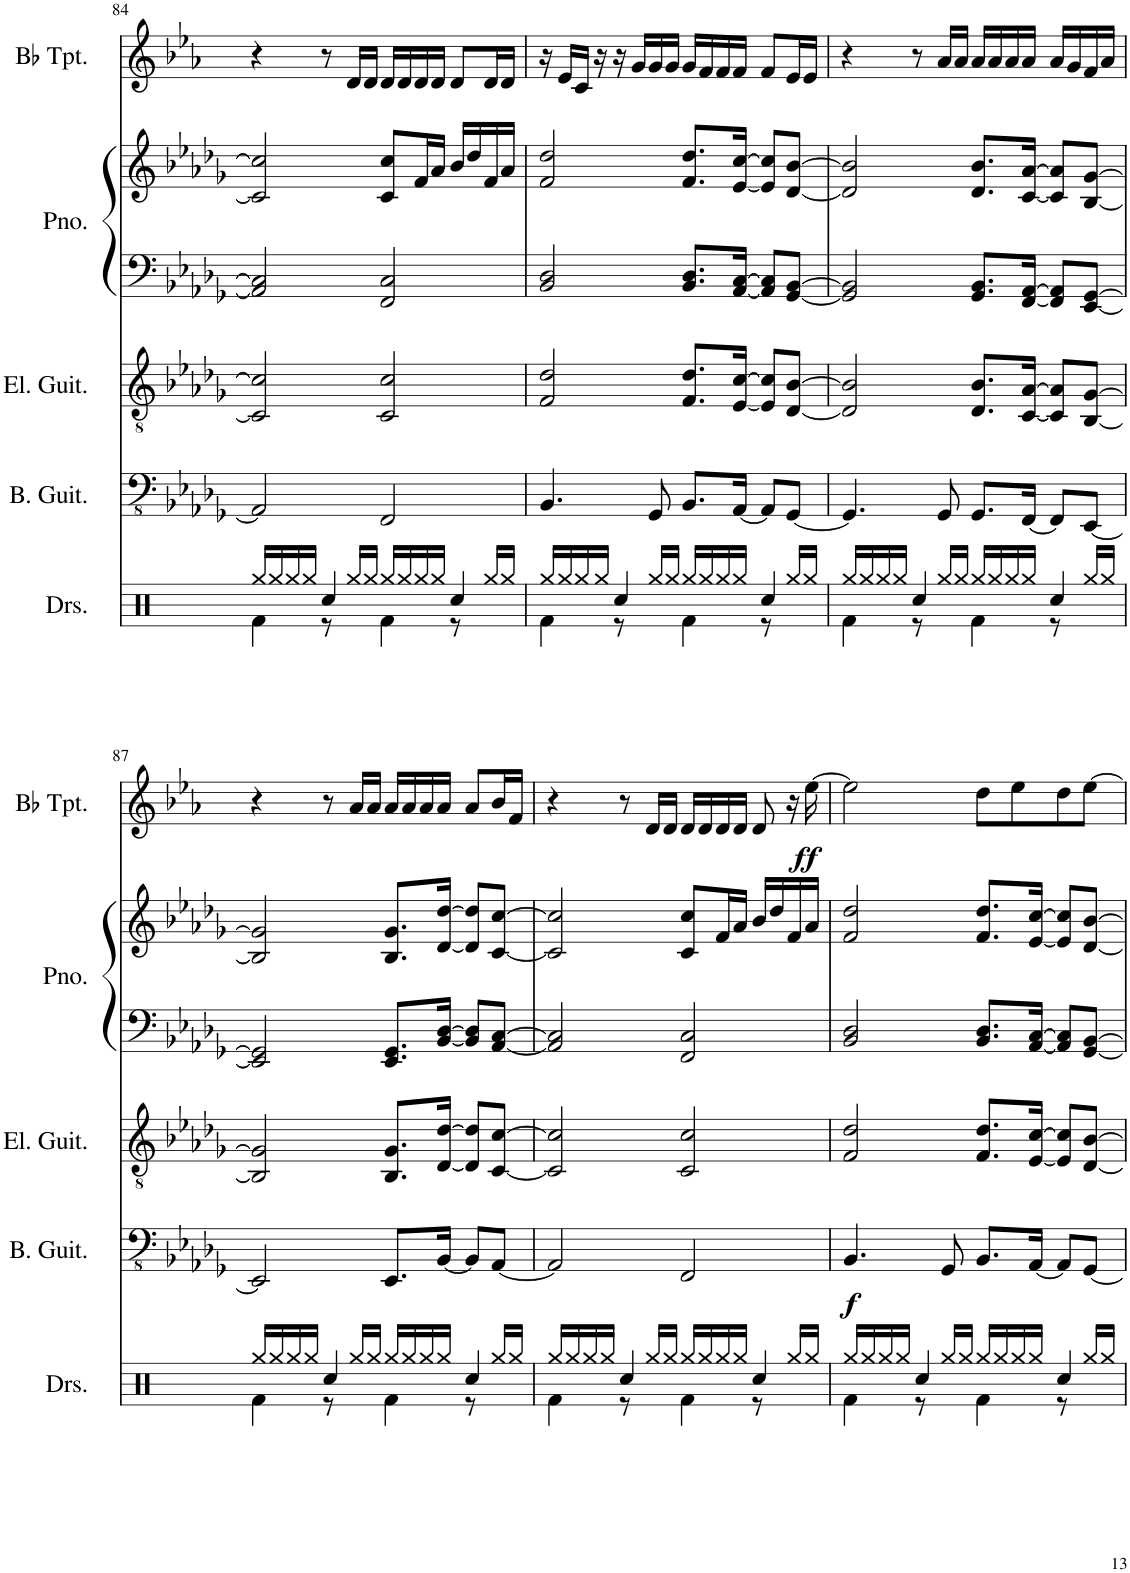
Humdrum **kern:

**kern	**kern	**dynam	**kern	**kern	**kern	**kern	**dynam
*part5	*part4	*part4	*part3	*part2	*part2	*part1	*part1
*staff6	*staff5	*staff5	*staff4	*staff3	*staff2	*staff1	*staff1
*I"Drumset	*I"Bass Guitar	*	*I"Electric Guitar	*I"Piano	*	*I"Bb Trumpet	*
*I'Drs.	*I'B. Guit.	*	*I'El. Guit.	*I'Pno.	*	*I'Bb Tpt.	*
!!LO:PB:g=z
*clefX	*clefFv4	*	*clefGv2	*clefF4	*clefG2	*clefG2	*
*	*	*	*	*	*	*Trd1c2	*
*k[]	*k[b-e-a-d-g-]	*	*k[b-e-a-d-g-]	*k[b-e-a-d-g-]	*k[b-e-a-d-g-]	*k[b-e-a-]	*
*M4/4	*M4/4	*	*M4/4	*M4/4	*M4/4	*M4/4	*
=84	=84	=84	=84	=84	=84	=84	=84
*^	*	*	*	*	*	*	*
4Rf\	16Rgg/LL	2AAA-/]	.	2C/] 2c/]	2AA-/] 2C/]	2c/] 2cc/]	4r	.
.	16Rgg/	.	.	.	.	.	.	.
.	16Rgg/	.	.	.	.	.	.	.
.	16Rgg/JJ	.	.	.	.	.	.	.
4Rcc/	8r	.	.	.	.	.	8r	.
.	16Rgg/LL	.	.	.	.	.	16d/LL	.
.	16Rgg/JJ	.	.	.	.	.	16d/JJ	.
4Rf\	16Rgg/LL	2FFF/	.	2C/ 2c/	2FF/ 2C/	8c/ 8cc/L	16d/LL	.
.	16Rgg/	.	.	.	.	.	16d/	.
.	16Rgg/	.	.	.	.	16f/L	16d/	.
.	16Rgg/JJ	.	.	.	.	16a-/JJ	16d/JJ	.
4Rcc/	8r	.	.	.	.	16b-/LL	8d/L	.
.	.	.	.	.	.	16dd-/	.	.
.	16Rgg/LL	.	.	.	.	16f/	16d/L	.
.	16Rgg/JJ	.	.	.	.	16a-/JJ	16d/JJ	.
=85	=85	=85	=85	=85	=85	=85	=85	=85
4Rf\	16Rgg/LL	4.BBB-/	.	2F/ 2d-/	2BB-/ 2D-/	2f/ 2dd-/	16r	.
.	16Rgg/	.	.	.	.	.	16e-/LL	.
.	16Rgg/	.	.	.	.	.	16c/JJ	.
.	16Rgg/JJ	.	.	.	.	.	16r	.
4Rcc/	8r	.	.	.	.	.	16r	.
.	.	.	.	.	.	.	16g/LL	.
.	16Rgg/LL	8GGG-/	.	.	.	.	16g/	.
.	16Rgg/JJ	.	.	.	.	.	16g/JJ	.
4Rf\	16Rgg/LL	8.BBB-/L	.	8.F/ 8.d-/L	8.BB-/ 8.D-/L	8.f/ 8.dd-/L	16g/LL	.
.	16Rgg/	.	.	.	.	.	16f/	.
.	16Rgg/	.	.	.	.	.	16f/	.
.	16Rgg/JJ	[16AAA-/Jk	.	[16E-/ [16c/Jk	[16AA-/ [16C/Jk	[16e-/ [16cc/Jk	16f/JJ	.
4Rcc/	8r	8AAA-/L]	.	8E-/] 8c/]L	8AA-/] 8C/]L	8e-/] 8cc/]L	8f/L	.
.	16Rgg/LL	[8GGG-/J	.	[8D-/ [8B-/J	[8GG-/ [8BB-/J	[8d-/ [8b-/J	16e-/L	.
.	16Rgg/JJ	.	.	.	.	.	16e-/JJ	.
=86	=86	=86	=86	=86	=86	=86	=86	=86
4Rf\	16Rgg/LL	4.GGG-/]	.	2D-/] 2B-/]	2GG-/] 2BB-/]	2d-/] 2b-/]	4r	.
.	16Rgg/	.	.	.	.	.	.	.
.	16Rgg/	.	.	.	.	.	.	.
.	16Rgg/JJ	.	.	.	.	.	.	.
4Rcc/	8r	.	.	.	.	.	8r	.
.	16Rgg/LL	8GGG-/	.	.	.	.	16a-/LL	.
.	16Rgg/JJ	.	.	.	.	.	16a-/JJ	.
4Rf\	16Rgg/LL	8.GGG-/L	.	8.D-/ 8.B-/L	8.GG-/ 8.BB-/L	8.d-/ 8.b-/L	16a-/LL	.
.	16Rgg/	.	.	.	.	.	16a-/	.
.	16Rgg/	.	.	.	.	.	16a-/	.
.	16Rgg/JJ	[16FFF/Jk	.	[16C/ [16A-/Jk	[16FF/ [16AA-/Jk	[16c/ [16a-/Jk	16a-/JJ	.
4Rcc/	8r	8FFF/L]	.	8C/] 8A-/]L	8FF/] 8AA-/]L	8c/] 8a-/]L	16a-/LL	.
.	.	.	.	.	.	.	16g/	.
.	16Rgg/LL	[8EEE-/J	.	[8BB-/ [8G-/J	[8EE-/ [8GG-/J	[8B-/ [8g-/J	16f/	.
.	16Rgg/JJ	.	.	.	.	.	16a-/JJ	.
!!LO:LB:g=z
=87	=87	=87	=87	=87	=87	=87	=87	=87
4Rf\	16Rgg/LL	2EEE-/]	.	2BB-/] 2G-/]	2EE-/] 2GG-/]	2B-/] 2g-/]	4r	.
.	16Rgg/	.	.	.	.	.	.	.
.	16Rgg/	.	.	.	.	.	.	.
.	16Rgg/JJ	.	.	.	.	.	.	.
4Rcc/	8r	.	.	.	.	.	8r	.
.	16Rgg/LL	.	.	.	.	.	16a-/LL	.
.	16Rgg/JJ	.	.	.	.	.	16a-/JJ	.
4Rf\	16Rgg/LL	8.EEE-/L	.	8.BB-/ 8.G-/L	8.EE-/ 8.GG-/L	8.B-/ 8.g-/L	16a-/LL	.
.	16Rgg/	.	.	.	.	.	16a-/	.
.	16Rgg/	.	.	.	.	.	16a-/	.
.	16Rgg/JJ	[16BBB-/Jk	.	[16D-/ [16d-/Jk	[16BB-/ [16D-/Jk	[16d-/ [16dd-/Jk	16a-/JJ	.
4Rcc/	8r	8BBB-/L]	.	8D-/] 8d-/]L	8BB-/] 8D-/]L	8d-/] 8dd-/]L	8a-/L	.
.	16Rgg/LL	[8AAA-/J	.	[8C/ [8c/J	[8AA-/ [8C/J	[8c/ [8cc/J	16b-/L	.
.	16Rgg/JJ	.	.	.	.	.	16f/JJ	.
=88	=88	=88	=88	=88	=88	=88	=88	=88
4Rf\	16Rgg/LL	2AAA-/]	.	2C/] 2c/]	2AA-/] 2C/]	2c/] 2cc/]	4r	.
.	16Rgg/	.	.	.	.	.	.	.
.	16Rgg/	.	.	.	.	.	.	.
.	16Rgg/JJ	.	.	.	.	.	.	.
4Rcc/	8r	.	.	.	.	.	8r	.
.	16Rgg/LL	.	.	.	.	.	16d/LL	.
.	16Rgg/JJ	.	.	.	.	.	16d/JJ	.
4Rf\	16Rgg/LL	2FFF/	.	2C/ 2c/	2FF/ 2C/	8c/ 8cc/L	16d/LL	.
.	16Rgg/	.	.	.	.	.	16d/	.
.	16Rgg/	.	.	.	.	16f/L	16d/	.
.	16Rgg/JJ	.	.	.	.	16a-/JJ	16d/JJ	.
4Rcc/	8r	.	.	.	.	16b-/LL	8d/	.
.	.	.	.	.	.	16dd-/	.	.
.	16Rgg/LL	.	.	.	.	16f/	16r	.
!	!	!	!	!	!	!	!	!LO:DY:b
.	16Rgg/JJ	.	.	.	.	16a-/JJ	[16ee-\	ff
=89	=89	=89	=89	=89	=89	=89	=89	=89
!	!	!	!LO:DY:b	!	!	!	!	!
4Rf\	16Rgg/LL	4.BBB-/	f	2F/ 2d-/	2BB-/ 2D-/	2f/ 2dd-/	2ee-\]	.
.	16Rgg/	.	.	.	.	.	.	.
.	16Rgg/	.	.	.	.	.	.	.
.	16Rgg/JJ	.	.	.	.	.	.	.
4Rcc/	8r	.	.	.	.	.	.	.
.	16Rgg/LL	8GGG-/	.	.	.	.	.	.
.	16Rgg/JJ	.	.	.	.	.	.	.
4Rf\	16Rgg/LL	8.BBB-/L	.	8.F/ 8.d-/L	8.BB-/ 8.D-/L	8.f/ 8.dd-/L	8dd\L	.
.	16Rgg/	.	.	.	.	.	.	.
.	16Rgg/	.	.	.	.	.	8ee-\	.
.	16Rgg/JJ	[16AAA-/Jk	.	[16E-/ [16c/Jk	[16AA-/ [16C/Jk	[16e-/ [16cc/Jk	.	.
4Rcc/	8r	8AAA-/L]	.	8E-/] 8c/]L	8AA-/] 8C/]L	8e-/] 8cc/]L	8dd\	.
.	16Rgg/LL	[8GGG-/J	.	[8D-/ [8B-/J	[8GG-/ [8BB-/J	[8d-/ [8b-/J	[8ee-\J	.
.	16Rgg/JJ	.	.	.	.	.	.	.
*v	*v	*	*	*	*	*	*	*
=	=	=	=	=	=	=	=
*-	*-	*-	*-	*-	*-	*-	*-
